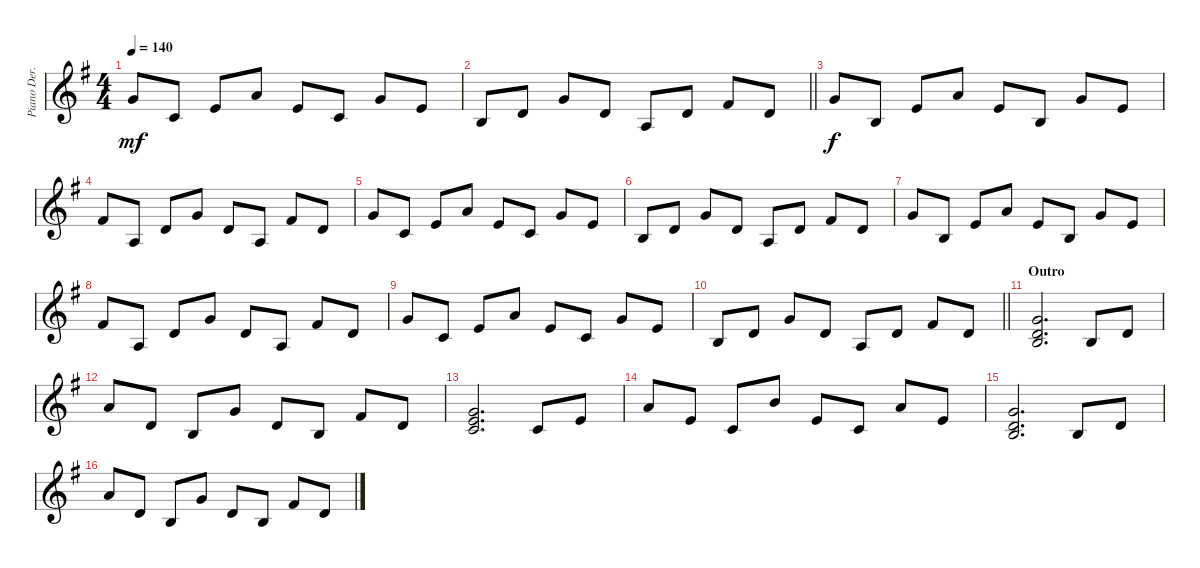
\track ("Piano Der." "Piano Der.") {instrument acousticgrandpiano}
\staff {score}
\tuning (E4 B3 G3 D3 A2 E2) {hide}
\ts (4 4)
\tempo 140
\clef g2
\ks g
3.1.8{dy mf} 5.3.8 5.2.8 5.1.8 5.2.8 5.3.8 3.1.8 5.2.8 |
\barLineRight lightlight
4.3.8 3.2.8 3.1.8 3.2.8 2.3.8 3.2.8 2.1.8 3.2.8 |
\section ("" "")
3.1.8{dy f} 4.3.8 5.2.8 5.1.8 5.2.8 4.3.8 3.1.8 5.2.8 |
2.1.8 2.3.8 3.2.8 3.1.8 3.2.8 2.3.8 2.1.8 3.2.8 |
3.1.8 5.3.8 5.2.8 5.1.8 5.2.8 5.3.8 3.1.8 5.2.8 |
4.3.8 3.2.8 3.1.8 3.2.8 2.3.8 3.2.8 2.1.8 3.2.8 |
3.1.8 4.3.8 5.2.8 5.1.8 5.2.8 4.3.8 3.1.8 5.2.8 |
2.1.8 2.3.8 3.2.8 3.1.8 3.2.8 2.3.8 2.1.8 3.2.8 |
3.1.8 5.3.8 5.2.8 5.1.8 5.2.8 5.3.8 3.1.8 5.2.8 |
\barLineRight lightlight
4.3.8 3.2.8 3.1.8 3.2.8 2.3.8 3.2.8 2.1.8 3.2.8 |
\section ("" "Outro")
(3.1 3.2 4.3).2{d bd 60} 4.3.8 3.2.8 |
5.1.8 3.2.8 4.3.8 3.1.8 3.2.8 4.3.8 2.1.8 3.2.8 |
(3.1 5.2 5.3).2{d bd 60} 5.3.8 5.2.8 |
5.1.8 5.2.8 5.3.8 7.1.8 5.2.8 5.3.8 5.1.8 5.2.8 |
(3.1 3.2 4.3).2{d bd 60} 4.3.8 3.2.8 |
5.1.8 3.2.8 4.3.8 3.1.8 3.2.8 4.3.8 2.1.8 3.2.8
